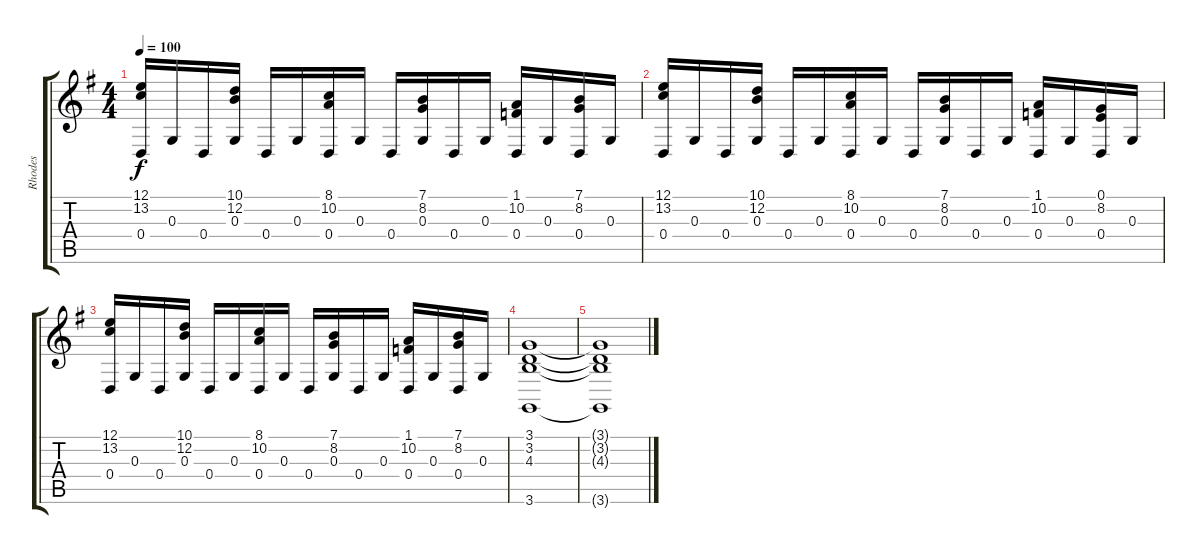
\track ("Rhodes" "Rhodes") {instrument electricpiano1}
\staff {score tabs}
\tuning (E4 B3 G3 D3 A2 E2) {hide}
\ts (4 4)
\tempo 100
\clef g2
\ks g
(12.1 13.2 0.4).16{dy f} 0.3.16 0.4.16 (10.1 12.2 0.3).16 0.4.16 0.3.16 (8.1 10.2 0.4).16 0.3.16 0.4.16 (7.1 8.2 0.3).16 0.4.16 0.3.16 (1.1 10.2 0.4).16 0.3.16 (7.1 8.2 0.4).16 0.3.16 |
(12.1 13.2 0.4).16 0.3.16 0.4.16 (10.1 12.2 0.3).16 0.4.16 0.3.16 (8.1 10.2 0.4).16 0.3.16 0.4.16 (7.1 8.2 0.3).16 0.4.16 0.3.16 (1.1 10.2 0.4).16 0.3.16 (0.1 8.2 0.4).16 0.3.16 |
(12.1 13.2 0.4).16 0.3.16 0.4.16 (10.1 12.2 0.3).16 0.4.16 0.3.16 (8.1 10.2 0.4).16 0.3.16 0.4.16 (7.1 8.2 0.3).16 0.4.16 0.3.16 (1.1 10.2 0.4).16 0.3.16 (7.1 8.2 0.4).16 0.3.16 |
(3.1 3.2 4.3 3.6).1 |
(3.1{t} 3.2{t} 4.3{t} 3.6{t}).1
